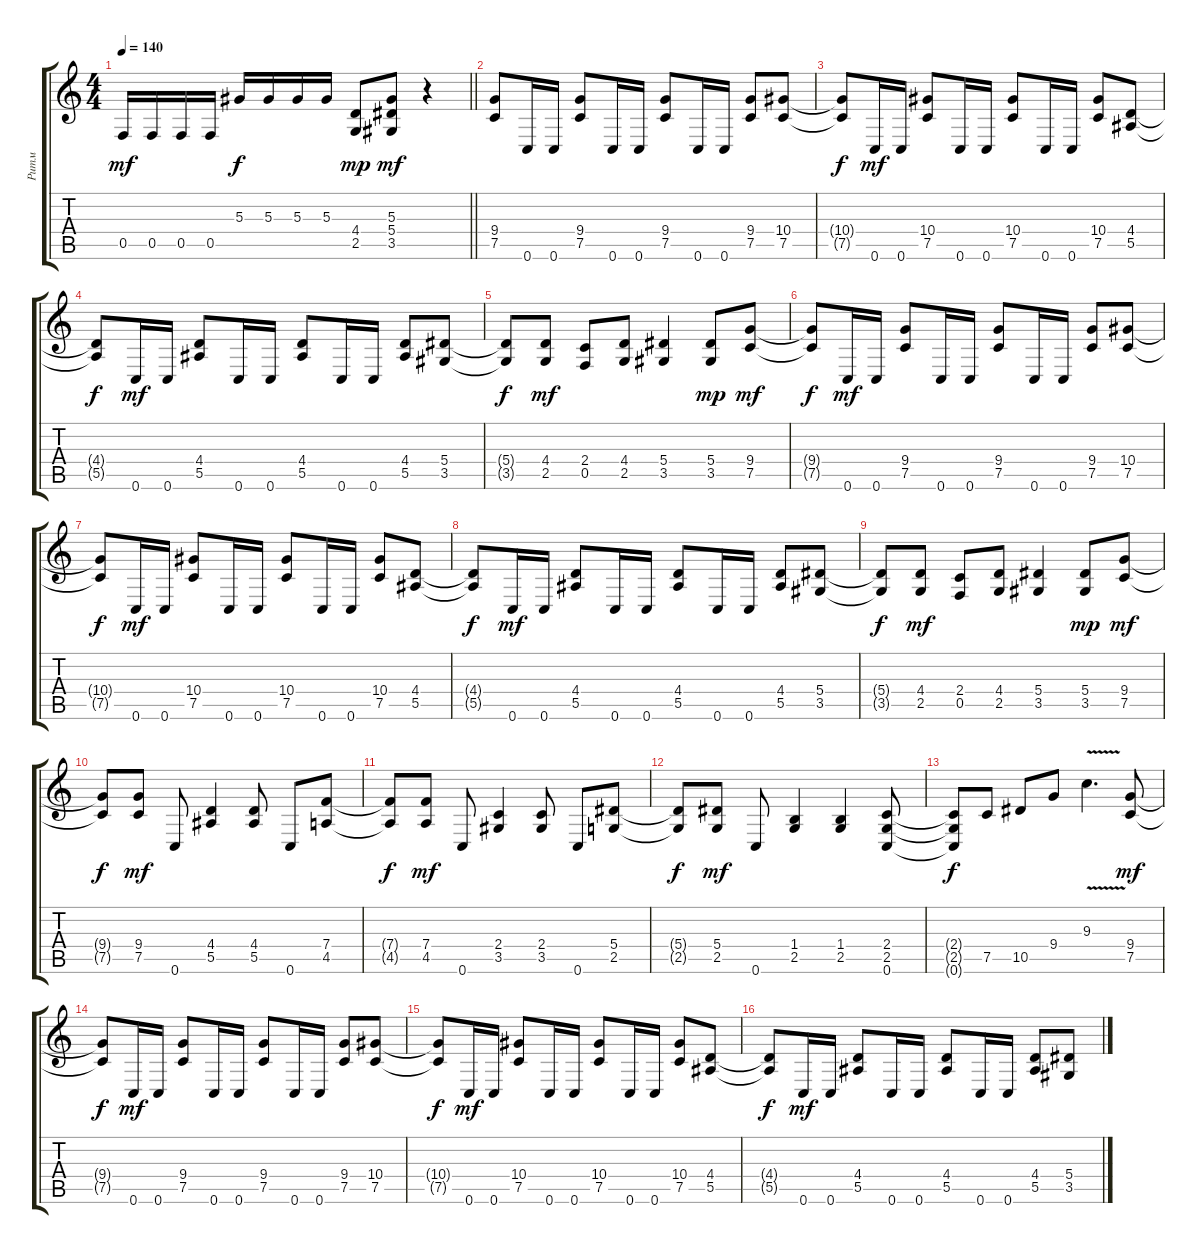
\track ("Ритм" "Ритм") {instrument distortionguitar}
\staff {score tabs}
\tuning (C4 G3 Eb3 Bb2 F2 C2) {hide}
\ts (4 4)
\tempo 140
\clef g2
\barLineRight lightlight
\ks c
0.5.16{dy mf} 0.5.16 0.5.16 0.5.16 5.3.16{dy f} 5.3.16 5.3.16 5.3.16 (4.4 2.5).8{dy mp} (5.3 5.4 3.5).8{dy mf} r.4 |
\section ("" "")
(9.4 7.5).8 0.6.16 0.6.16 (9.4 7.5).8 0.6.16 0.6.16 (9.4 7.5).8 0.6.16 0.6.16 (9.4 7.5).8 (10.4 7.5).8 |
(10.4{t} 7.5{t}).8{dy f} 0.6.16{dy mf} 0.6.16 (10.4 7.5).8 0.6.16 0.6.16 (10.4 7.5).8 0.6.16 0.6.16 (10.4 7.5).8 (4.4 5.5).8 |
(4.4{t} 5.5{t}).8{dy f} 0.6.16{dy mf} 0.6.16 (4.4 5.5).8 0.6.16 0.6.16 (4.4 5.5).8 0.6.16 0.6.16 (4.4 5.5).8 (5.4 3.5).8 |
(5.4{t} 3.5{t}).8{dy f} (4.4 2.5).8{dy mf} (2.4 0.5).8 (4.4 2.5).8 (5.4 3.5).4 (5.4 3.5).8{dy mp} (9.4 7.5).8{dy mf} |
(9.4{t} 7.5{t}).8{dy f} 0.6.16{dy mf} 0.6.16 (9.4 7.5).8 0.6.16 0.6.16 (9.4 7.5).8 0.6.16 0.6.16 (9.4 7.5).8 (10.4 7.5).8 |
(10.4{t} 7.5{t}).8{dy f} 0.6.16{dy mf} 0.6.16 (10.4 7.5).8 0.6.16 0.6.16 (10.4 7.5).8 0.6.16 0.6.16 (10.4 7.5).8 (4.4 5.5).8 |
(4.4{t} 5.5{t}).8{dy f} 0.6.16{dy mf} 0.6.16 (4.4 5.5).8 0.6.16 0.6.16 (4.4 5.5).8 0.6.16 0.6.16 (4.4 5.5).8 (5.4 3.5).8 |
(5.4{t} 3.5{t}).8{dy f} (4.4 2.5).8{dy mf} (2.4 0.5).8 (4.4 2.5).8 (5.4 3.5).4 (5.4 3.5).8{dy mp} (9.4 7.5).8{dy mf} |
(9.4{t} 7.5{t}).8{dy f} (9.4 7.5).8{dy mf} 0.6.8 (4.4 5.5).4 (4.4 5.5).8 0.6.8 (7.4 4.5).8 |
(7.4{t} 4.5{t}).8{dy f} (7.4 4.5).8{dy mf} 0.6.8 (2.4 3.5).4 (2.4 3.5).8 0.6.8 (5.4 2.5).8 |
(5.4{t} 2.5{t}).8{dy f} (5.4 2.5).8{dy mf} 0.6.8 (1.4 2.5).4 (1.4 2.5).4 (2.4 2.5 0.6).8 |
(2.4{t} 2.5{t} 0.6{t}).8{dy f} 7.5.8 10.5.8 9.4.8 9.3{v}.4{d} (9.4 7.5).8{dy mf} |
(9.4{t} 7.5{t}).8{dy f} 0.6.16{dy mf} 0.6.16 (9.4 7.5).8 0.6.16 0.6.16 (9.4 7.5).8 0.6.16 0.6.16 (9.4 7.5).8 (10.4 7.5).8 |
(10.4{t} 7.5{t}).8{dy f} 0.6.16{dy mf} 0.6.16 (10.4 7.5).8 0.6.16 0.6.16 (10.4 7.5).8 0.6.16 0.6.16 (10.4 7.5).8 (4.4 5.5).8 |
(4.4{t} 5.5{t}).8{dy f} 0.6.16{dy mf} 0.6.16 (4.4 5.5).8 0.6.16 0.6.16 (4.4 5.5).8 0.6.16 0.6.16 (4.4 5.5).8 (5.4 3.5).8
